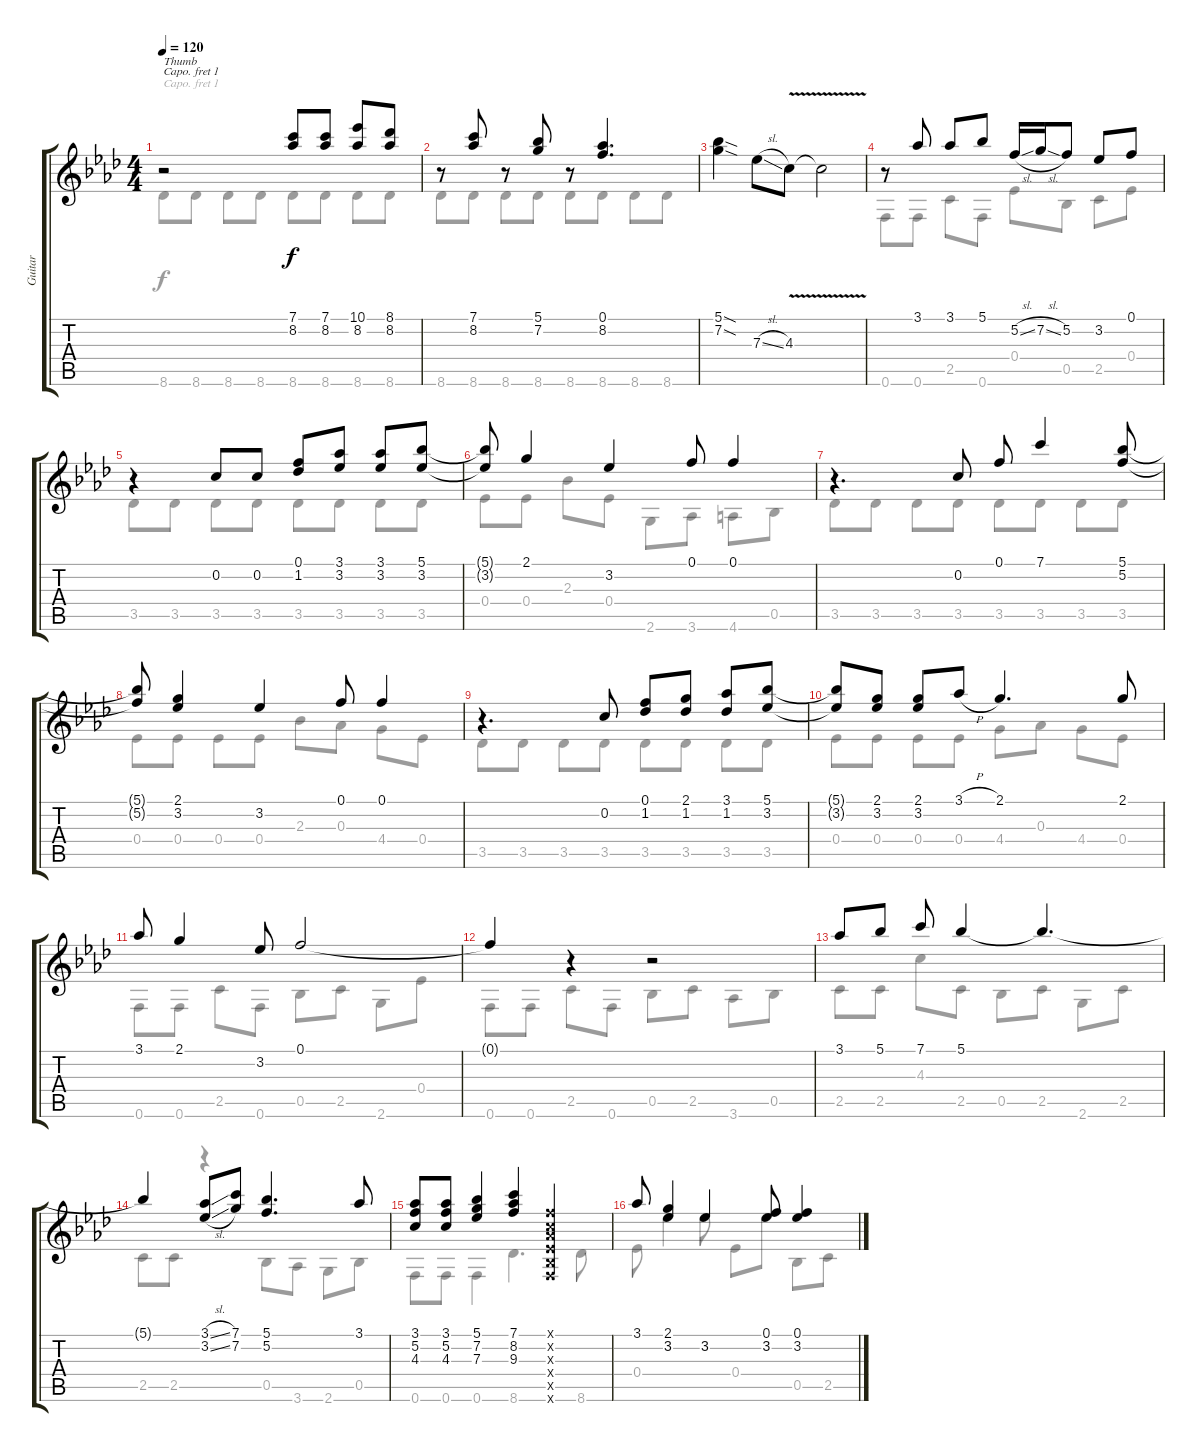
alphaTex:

\track ("Guitar" "Guitar") {instrument acousticguitarsteel}
\staff {score tabs}
\capo 1
\tuning (E4 B3 G3 D3 A2 E2) {hide}
\voice
\ts (4 4)
\tempo 120
\clef g2
\ks ab
r.2{txt "Thumb" dy f} (7.1 8.2).8 (7.1 8.2).8 (10.1 8.2).8 (8.1 8.2).8 |
r.8 (7.1 8.2).8 r.8 (5.1 7.2).8 r.8 (0.1 8.2).4{d} |
(5.1{sod} 7.2{sod}).4 7.3{sl}.8 4.3{v}.8 4.3{t}.2 |
r.8 3.1.8 3.1.8 5.1.8 5.2{sl}.16 7.2{sl}.16 5.2.8 3.2.8 0.1.8 |
r.4 0.2.8 0.2.8 (0.1 1.2).8 (3.1 3.2).8 (3.1 3.2).8 (5.1 3.2).8 |
(5.1{t} 3.2{t}).8 2.1.4 3.2.4 0.1.8 0.1.4 |
r.4{d} 0.2.8 0.1.8 7.1.4 (5.1 5.2).8 |
(5.1{t} 5.2{t}).8 (2.1 3.2).4 3.2.4 0.1.8 0.1.4 |
r.4{d} 0.2.8 (0.1 1.2).8 (2.1 1.2).8 (3.1 1.2).8 (5.1 3.2).8 |
(5.1{t} 3.2{t}).8 (2.1 3.2).8 (2.1 3.2).8 3.1{h}.8 2.1.4{d} 2.1.8 |
3.1.8 2.1.4 3.2.8 0.1.2 |
0.1{t}.4 r.4 r.2 |
3.1.8 5.1.8 7.1.8 5.1.4 5.1{t}.4{d} |
5.1{t}.4 (3.1{sl} 3.2{sl}).8 (7.1 7.2).8 (5.1 5.2).4{d} 3.1.8 |
(3.1 5.2 4.3).8 (3.1 5.2 4.3).8 (5.1 7.2 7.3).4 (7.1 8.2 9.3).4 (0.1{x} 0.2{x} 0.3{x} 0.4{x} 0.5{x} 0.6{x}).4 |
3.1.8 (2.1 3.2).4 3.2.4 (0.1 3.2).8 (0.1 3.2).4
\voice
\clef g2
\ottava regular
\simile none
\ks ab
8.6.8{dy f} 8.6.8 8.6.8 8.6.8 8.6.8 8.6.8 8.6.8 8.6.8 |
8.6.8 8.6.8 8.6.8 8.6.8 8.6.8 8.6.8 8.6.8 8.6.8 |
|
0.6.8 0.6.8 2.5.8 0.6.8 0.4.8 0.5.8 2.5.8 0.4.8 |
3.5.8 3.5.8 3.5.8 3.5.8 3.5.8 3.5.8 3.5.8 3.5.8 |
0.4.8 0.4.8 2.3.8 0.4.8 2.6.8 3.6.8 4.6.8 0.5.8 |
3.5.8 3.5.8 3.5.8 3.5.8 3.5.8 3.5.8 3.5.8 3.5.8 |
0.4.8 0.4.8 0.4.8 0.4.8 2.3.8 0.3.8 4.4.8 0.4.8 |
3.5.8 3.5.8 3.5.8 3.5.8 3.5.8 3.5.8 3.5.8 3.5.8 |
0.4.8 0.4.8 0.4.8 0.4.8 4.4.8 0.3.8 4.4.8 0.4.8 |
0.6.8 0.6.8 2.5.8 0.6.8 0.5.8 2.5.8 2.6.8 0.4.8 |
0.6.8 0.6.8 2.5.8 0.6.8 0.5.8 2.5.8 3.6.8 0.5.8 |
2.5.8 2.5.8 4.3.8 2.5.8 0.5.8 2.5.8 2.6.8 2.5.8 |
2.5.8 2.5.8 r.4 0.5.8 3.6.8 2.6.8 0.5.8 |
0.6.8 0.6.8 0.6.4 8.6.4{d} 8.6.8 |
0.4.8 3.2.4 3.2.8 0.4.8 3.2.8 0.5.8 2.5.8
